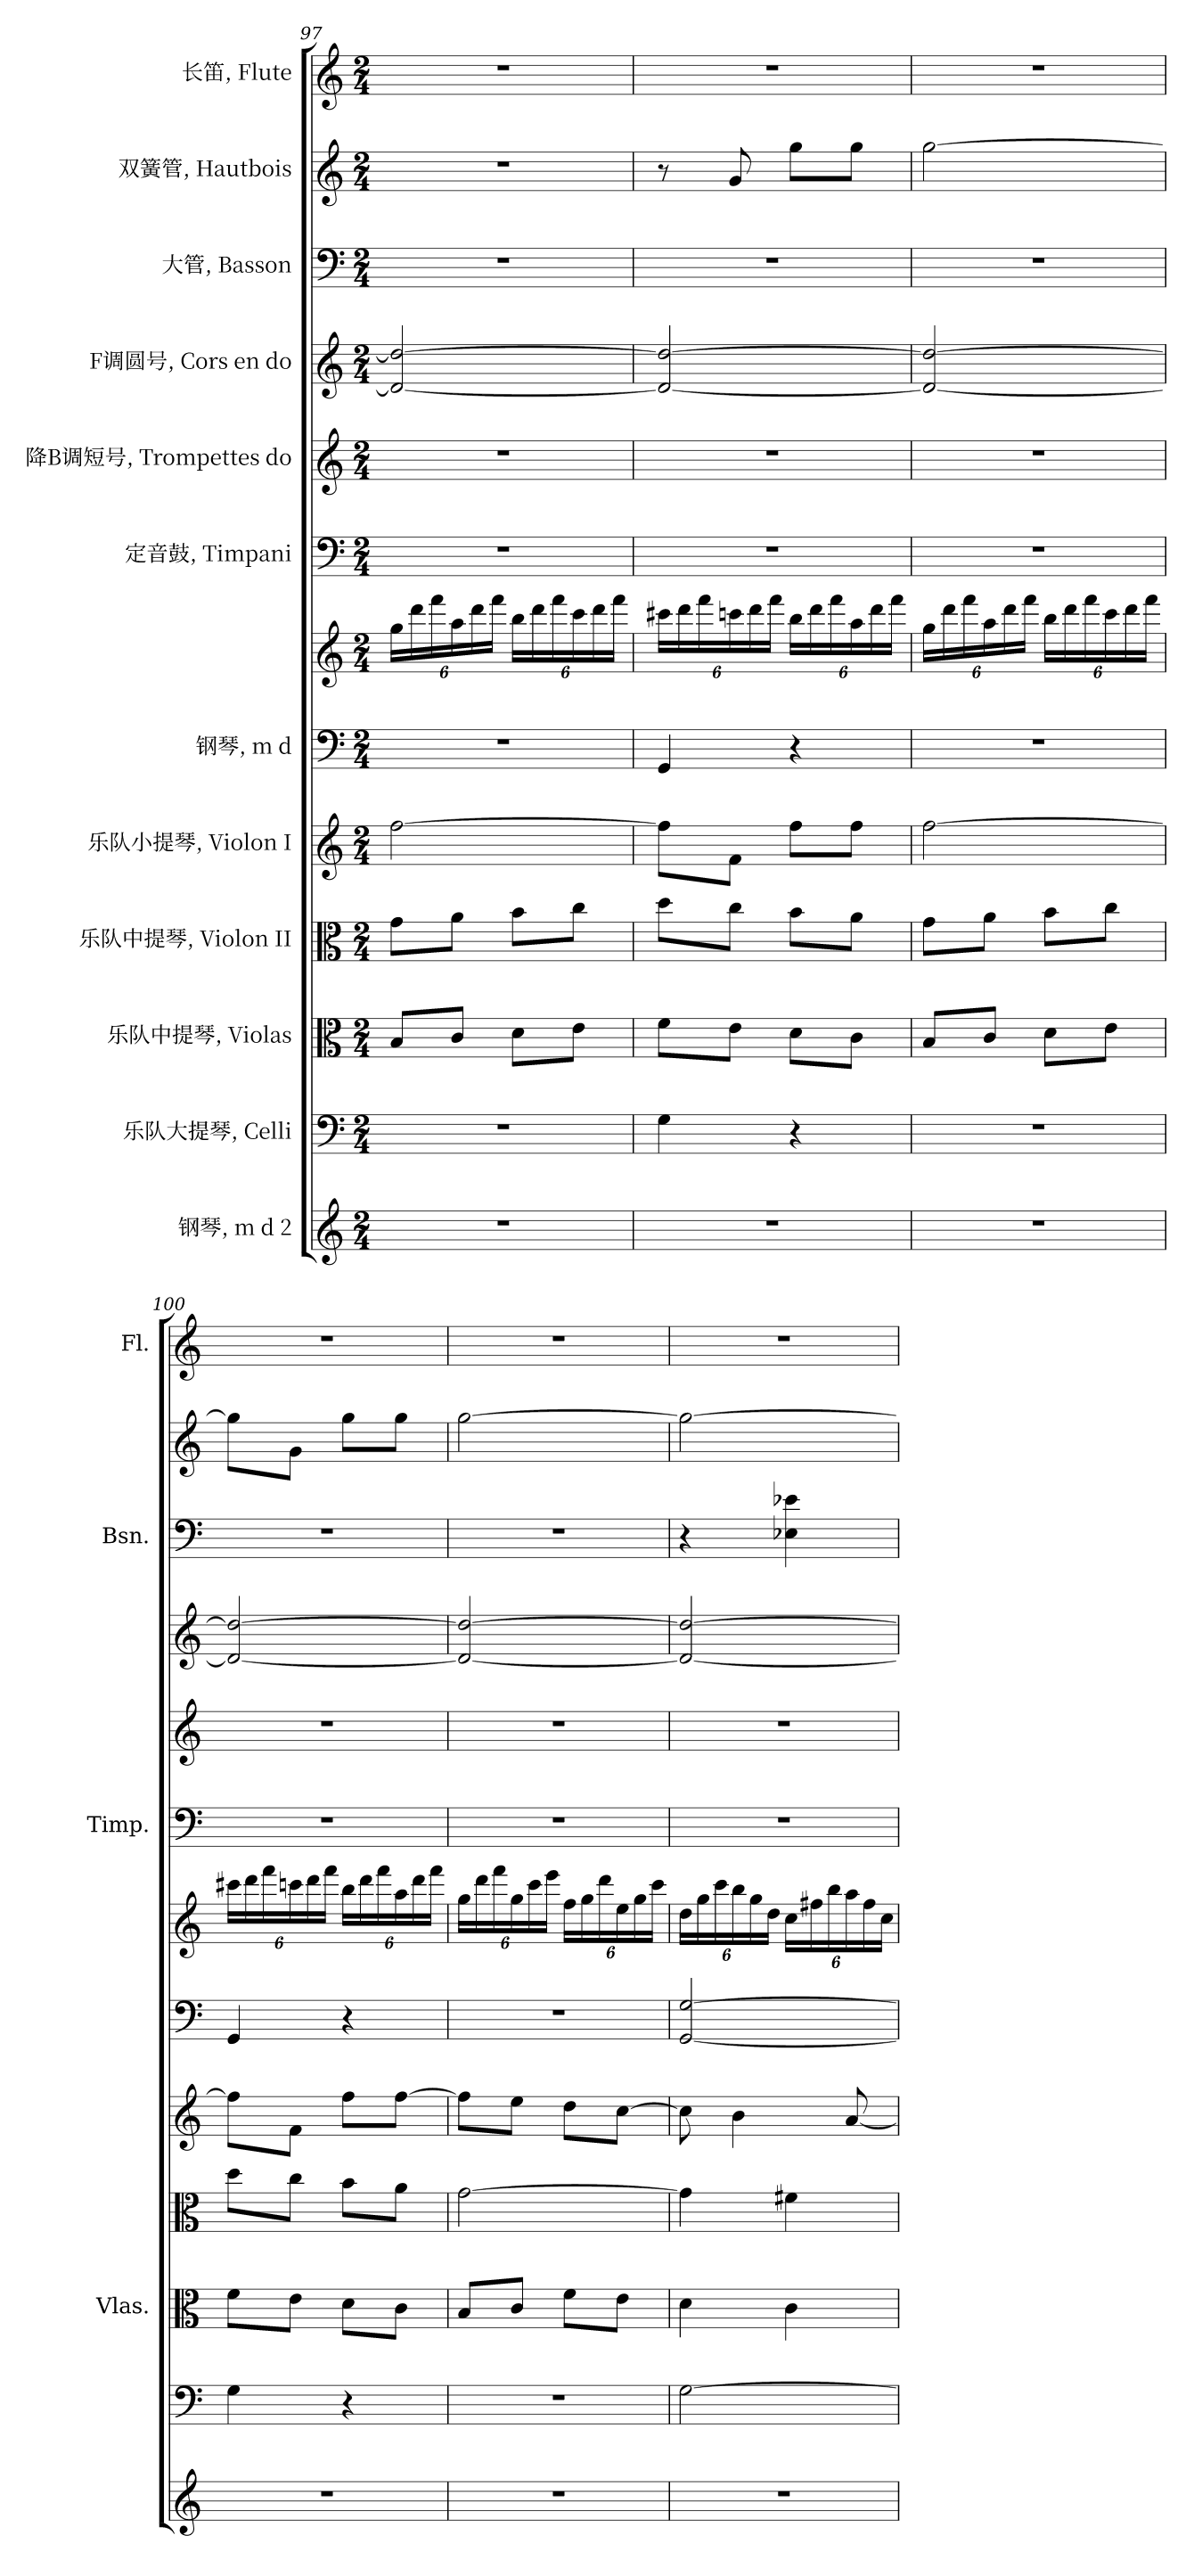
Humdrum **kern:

**kern	**kern	**kern	**kern	**kern	**kern	**kern	**kern	**kern	**kern	**kern	**kern	**kern
*part12	*part11	*part10	*part9	*part8	*part7	*part7	*part6	*part5	*part4	*part3	*part2	*part1
*staff13	*staff12	*staff11	*staff10	*staff9	*staff8	*staff7	*staff6	*staff5	*staff4	*staff3	*staff2	*staff1
*I"钢琴, m d 2	*I"乐队大提琴, Celli	*I"乐队中提琴, Violas	*I"乐队中提琴, Violon II	*I"乐队小提琴, Violon I	*I"钢琴, m d	*	*I"定音鼓, Timpani	*I"降B调短号, Trompettes do	*I"F调圆号, Cors en do	*I"大管, Basson	*I"双簧管, Hautbois	*I"长笛, Flute
*	*	*I'Vlas.	*	*	*	*	*I'Timp.	*	*	*I'Bsn.	*	*I'Fl.
*clefG2	*clefF4	*clefC3	*clefC3	*clefG2	*clefF4	*clefG2	*clefF4	*clefG2	*clefG2	*clefF4	*clefG2	*clefG2
*	*	*	*	*	*	*	*	*ITrd1c2	*ITrd4c7	*	*	*
*k[]	*k[]	*k[]	*k[]	*k[]	*k[]	*k[]	*k[]	*k[b-e-]	*k[b-]	*k[]	*k[]	*k[]
*M2/4	*M2/4	*M2/4	*M2/4	*M2/4	*M2/4	*M2/4	*M2/4	*M2/4	*M2/4	*M2/4	*M2/4	*M2/4
*	*	*	*	*	*	*Xbrackettup	*	*	*	*	*	*
=97	=97	=97	=97	=97	=97	=97	=97	=97	=97	=97	=97	=97
2r	2r	8B/L	8g\L	[2ff\	2r	24gg\LL	2r	2r	2G/_ 2g/_	2r	2r	2r
.	.	.	.	.	.	24ddd\	.	.	.	.	.	.
.	.	.	.	.	.	24fff\	.	.	.	.	.	.
.	.	8c/J	8a\J	.	.	24aa\	.	.	.	.	.	.
.	.	.	.	.	.	24ddd\	.	.	.	.	.	.
.	.	.	.	.	.	24fff\JJ	.	.	.	.	.	.
.	.	8d\L	8b\L	.	.	24bb\LL	.	.	.	.	.	.
.	.	.	.	.	.	24ddd\	.	.	.	.	.	.
.	.	.	.	.	.	24fff\	.	.	.	.	.	.
.	.	8e\J	8cc\J	.	.	24ccc\	.	.	.	.	.	.
.	.	.	.	.	.	24ddd\	.	.	.	.	.	.
.	.	.	.	.	.	24fff\JJ	.	.	.	.	.	.
!!LO:PB:g=z
=98	=98	=98	=98	=98	=98	=98	=98	=98	=98	=98	=98	=98
2r	4G\	8f\L	8dd\L	8ff\L]	4GG/	24ccc#X\LL	2r	2r	2G/_ 2g/_	2r	8r	2r
.	.	.	.	.	.	24ddd\	.	.	.	.	.	.
.	.	.	.	.	.	24fff\	.	.	.	.	.	.
.	.	8e\J	8cc\J	8f\J	.	24cccn\	.	.	.	.	8g/	.
.	.	.	.	.	.	24ddd\	.	.	.	.	.	.
.	.	.	.	.	.	24fff\JJ	.	.	.	.	.	.
.	4r	8d\L	8b\L	8ff\L	4r	24bb\LL	.	.	.	.	8gg\L	.
.	.	.	.	.	.	24ddd\	.	.	.	.	.	.
.	.	.	.	.	.	24fff\	.	.	.	.	.	.
.	.	8c\J	8a\J	8ff\J	.	24aa\	.	.	.	.	8gg\J	.
.	.	.	.	.	.	24ddd\	.	.	.	.	.	.
.	.	.	.	.	.	24fff\JJ	.	.	.	.	.	.
=99	=99	=99	=99	=99	=99	=99	=99	=99	=99	=99	=99	=99
2r	2r	8B/L	8g\L	[2ff\	2r	24gg\LL	2r	2r	2G/_ 2g/_	2r	[2gg\	2r
.	.	.	.	.	.	24ddd\	.	.	.	.	.	.
.	.	.	.	.	.	24fff\	.	.	.	.	.	.
.	.	8c/J	8a\J	.	.	24aa\	.	.	.	.	.	.
.	.	.	.	.	.	24ddd\	.	.	.	.	.	.
.	.	.	.	.	.	24fff\JJ	.	.	.	.	.	.
.	.	8d\L	8b\L	.	.	24bb\LL	.	.	.	.	.	.
.	.	.	.	.	.	24ddd\	.	.	.	.	.	.
.	.	.	.	.	.	24fff\	.	.	.	.	.	.
.	.	8e\J	8cc\J	.	.	24ccc\	.	.	.	.	.	.
.	.	.	.	.	.	24ddd\	.	.	.	.	.	.
.	.	.	.	.	.	24fff\JJ	.	.	.	.	.	.
!!LO:PB:g=z
=100	=100	=100	=100	=100	=100	=100	=100	=100	=100	=100	=100	=100
2r	4G\	8f\L	8dd\L	8ff\L]	4GG/	24ccc#X\LL	2r	2r	2G/_ 2g/_	2r	8gg\L]	2r
.	.	.	.	.	.	24ddd\	.	.	.	.	.	.
.	.	.	.	.	.	24fff\	.	.	.	.	.	.
.	.	8e\J	8cc\J	8f\J	.	24cccn\	.	.	.	.	8g\J	.
.	.	.	.	.	.	24ddd\	.	.	.	.	.	.
.	.	.	.	.	.	24fff\JJ	.	.	.	.	.	.
.	4r	8d\L	8b\L	8ff\L	4r	24bb\LL	.	.	.	.	8gg\L	.
.	.	.	.	.	.	24ddd\	.	.	.	.	.	.
.	.	.	.	.	.	24fff\	.	.	.	.	.	.
.	.	8c\J	8a\J	[8ff\J	.	24aa\	.	.	.	.	8gg\J	.
.	.	.	.	.	.	24ddd\	.	.	.	.	.	.
.	.	.	.	.	.	24fff\JJ	.	.	.	.	.	.
=101	=101	=101	=101	=101	=101	=101	=101	=101	=101	=101	=101	=101
2r	2r	8B/L	[2g\	8ff\L]	2r	24gg\LL	2r	2r	2G/_ 2g/_	2r	[2gg\	2r
.	.	.	.	.	.	24ddd\	.	.	.	.	.	.
.	.	.	.	.	.	24fff\	.	.	.	.	.	.
.	.	8c/J	.	8ee\J	.	24gg\	.	.	.	.	.	.
.	.	.	.	.	.	24ccc\	.	.	.	.	.	.
.	.	.	.	.	.	24eee\JJ	.	.	.	.	.	.
.	.	8f\L	.	8dd\L	.	24ff\LL	.	.	.	.	.	.
.	.	.	.	.	.	24gg\	.	.	.	.	.	.
.	.	.	.	.	.	24ddd\	.	.	.	.	.	.
.	.	8e\J	.	[8cc\J	.	24ee\	.	.	.	.	.	.
.	.	.	.	.	.	24gg\	.	.	.	.	.	.
.	.	.	.	.	.	24ccc\JJ	.	.	.	.	.	.
!!LO:PB:g=z
=102	=102	=102	=102	=102	=102	=102	=102	=102	=102	=102	=102	=102
2r	[2G\	4d\	4g\]	8cc\]	[2GG/ [2G/	24dd\LL	2r	2r	2G/_ 2g/_	4r	2gg\_	2r
.	.	.	.	.	.	24gg\	.	.	.	.	.	.
.	.	.	.	.	.	24ccc\	.	.	.	.	.	.
.	.	.	.	4b\	.	24bb\	.	.	.	.	.	.
.	.	.	.	.	.	24gg\	.	.	.	.	.	.
.	.	.	.	.	.	24dd\JJ	.	.	.	.	.	.
.	.	4c\	4f#X\	.	.	24cc\LL	.	.	.	4E-X\ 4e-X\	.	.
.	.	.	.	.	.	24ff#X\	.	.	.	.	.	.
.	.	.	.	.	.	24bb\	.	.	.	.	.	.
.	.	.	.	[8a/	.	24aa\	.	.	.	.	.	.
.	.	.	.	.	.	24ff#\	.	.	.	.	.	.
.	.	.	.	.	.	24cc\JJ	.	.	.	.	.	.
=	=	=	=	=	=	=	=	=	=	=	=	=
*-	*-	*-	*-	*-	*-	*-	*-	*-	*-	*-	*-	*-
